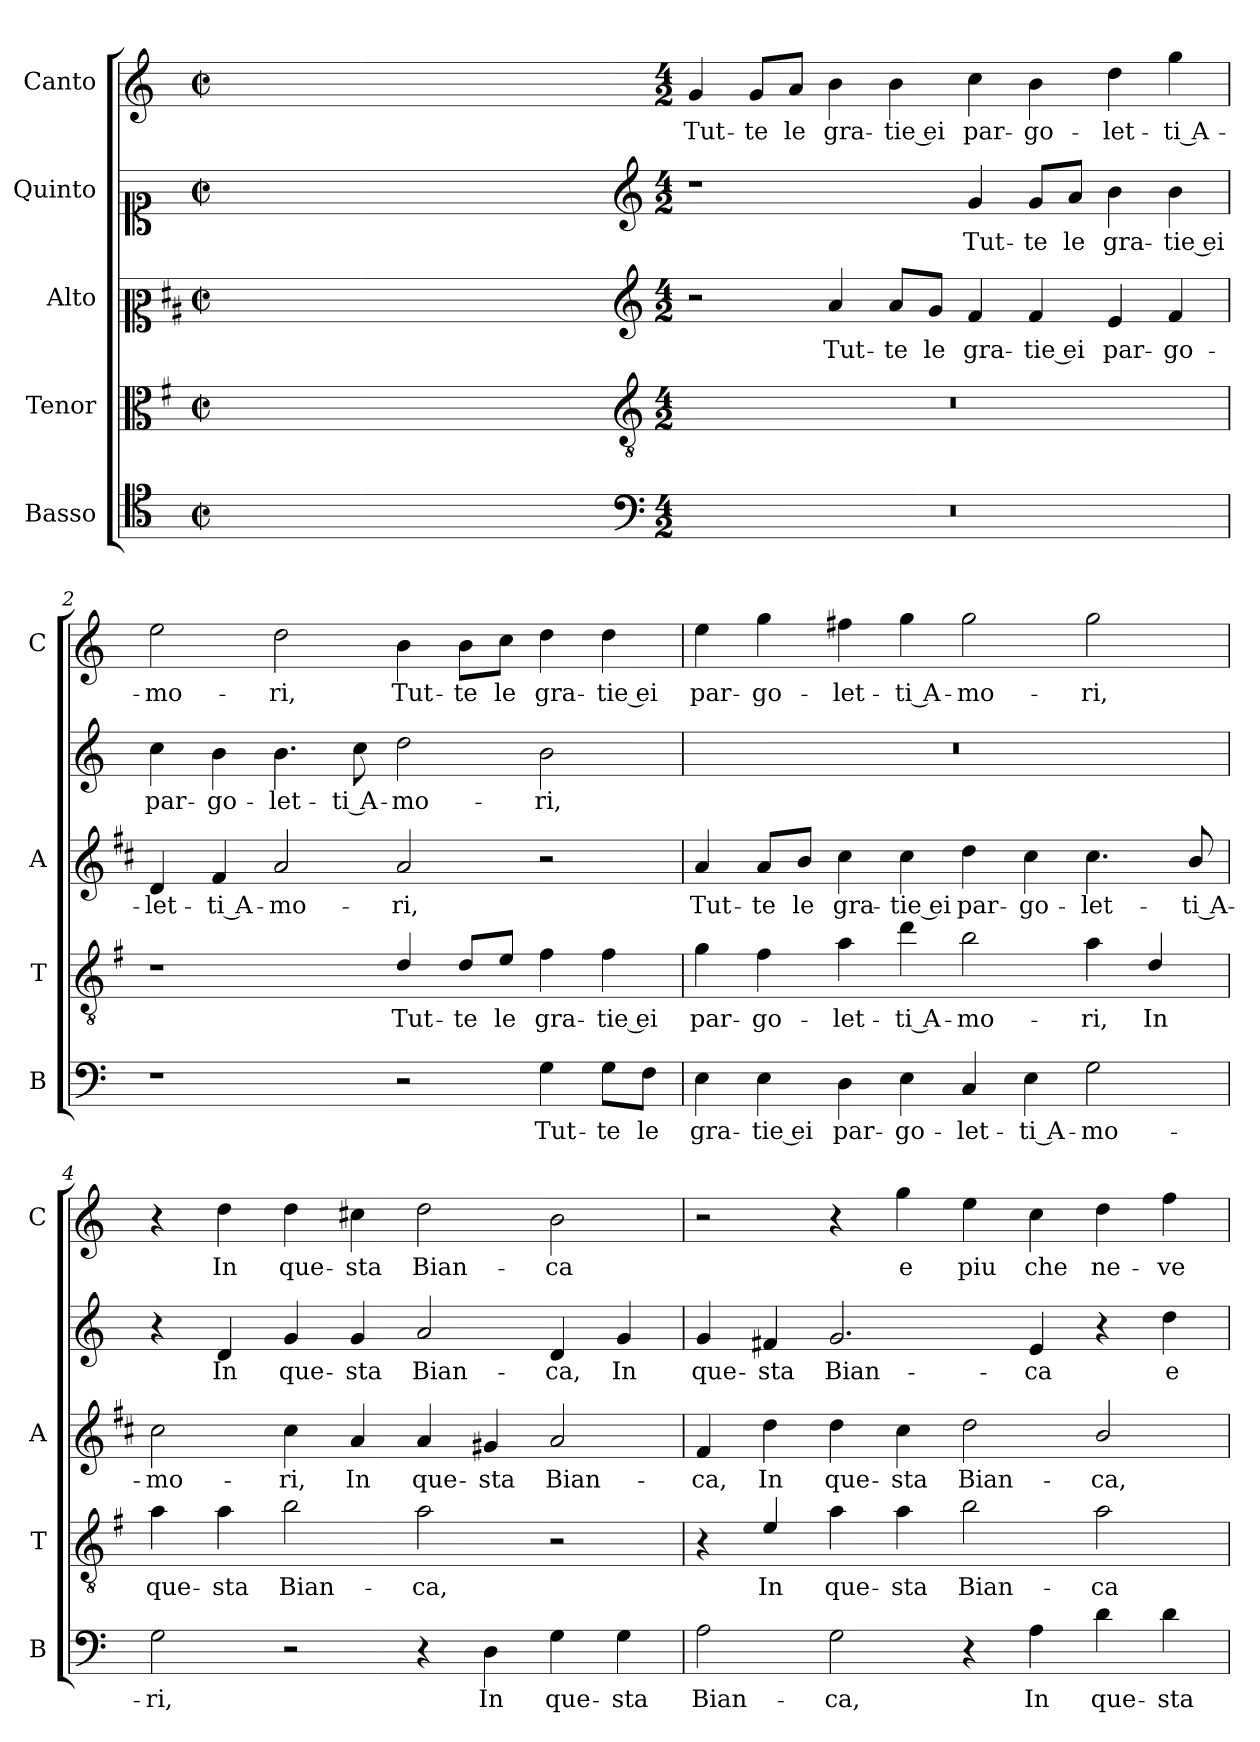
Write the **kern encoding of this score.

**kern	**text	**kern	**text	**kern	**text	**kern	**text	**kern	**text
*part5	*part5	*part4	*part4	*part3	*part3	*part2	*part2	*part1	*part1
*staff5	*staff5	*staff4	*staff4	*staff3	*staff3	*staff2	*staff2	*staff1	*staff1
*I"Basso	*	*I"Tenor	*	*I"Alto	*	*I"Quinto	*	*I"Canto	*
*I'B	*	*I'T	*	*I'A	*	*	*	*I'C	*
*clefC4	*	*clefC3	*	*clefC2	*	*clefC1	*	*clefG2	*
*	*	*ITrd4c7	*	*ITrd1c2	*	*	*	*	*
*k[]	*	*k[]	*	*k[]	*	*k[]	*	*k[]	*
*C:	*	*C:	*	*C:	*	*C:	*	*C:	*
*M2/2	*	*M2/2	*	*M2/2	*	*M2/2	*	*M2/2	*
*met(c|)	*	*met(c|)	*	*met(c|)	*	*met(c|)	*	*met(c|)	*
=	=	=	=	=	=	=	=	=	=
1ryy	.	1ryy	.	1ryy	.	1ryy	.	1ryy	.
=1X-	=1X-	=1X-	=1X-	=1X-	=1X-	=1X-	=1X-	=1X-	=1X-
4ryy	.	4ryy	.	4ryy	.	4ryy	.	4ryy	.
4ryy	.	4ryy	.	4ryy	.	4ryy	.	4ryy	.
4ryy	.	4ryy	.	4ryy	.	4ryy	.	4ryy	.
4ryy	.	4ryy	.	4ryy	.	4ryy	.	4ryy	.
=1-	=1-	=1-	=1-	=1-	=1-	=1-	=1-	=1-	=1-
*clefF4	*	*clefGv2	*	*clefG2	*	*clefG2	*	*	*
*M4/2	*	*M4/2	*	*M4/2	*	*M4/2	*	*M4/2	*
!	!	!	!	!	!	!	!	!	!LO:LY:b
0r	.	0r	.	2r	.	1r	.	4g/	Tut-
!	!	!	!	!	!	!	!	!	!LO:LY:b
.	.	.	.	.	.	.	.	8g/L	-te
!	!	!	!	!	!	!	!	!	!LO:LY:b
.	.	.	.	.	.	.	.	8a/J	le
!	!	!	!	!	!LO:LY:b	!	!	!	!LO:LY:b
.	.	.	.	4g/	Tut-	.	.	4b\	gra-
!	!	!	!	!	!LO:LY:b	!	!	!	!LO:LY:b
.	.	.	.	8g/L	-te	.	.	4b\	-tie ei
!	!	!	!	!	!LO:LY:b	!	!	!	!
.	.	.	.	8f/J	le	.	.	.	.
!	!	!	!	!	!LO:LY:b	!	!LO:LY:b	!	!LO:LY:b
.	.	.	.	4e/	gra-	4g/	Tut-	4cc\	par-
!	!	!	!	!	!LO:LY:b	!	!LO:LY:b	!	!LO:LY:b
.	.	.	.	4e/	-tie ei	8g/L	-te	4b\	-go-
!	!	!	!	!	!	!	!LO:LY:b	!	!
.	.	.	.	.	.	8a/J	le	.	.
!	!	!	!	!	!LO:LY:b	!	!LO:LY:b	!	!LO:LY:b
.	.	.	.	4d/	par-	4b\	gra-	4dd\	-let-
!	!	!	!	!	!LO:LY:b	!	!LO:LY:b	!	!LO:LY:b
.	.	.	.	4e/	-go-	4b\	-tie ei	4gg\	-ti A-
=2	=2	=2	=2	=2	=2	=2	=2	=2	=2
!	!	!	!	!	!LO:LY:b	!	!LO:LY:b	!	!LO:LY:b
1r	.	1r	.	4c/	-let-	4cc\	par-	2ee\	-mo-
!	!	!	!	!	!LO:LY:b	!	!LO:LY:b	!	!
.	.	.	.	4e/	-ti A-	4b\	-go-	.	.
!	!	!	!	!	!LO:LY:b	!	!LO:LY:b	!	!LO:LY:b
.	.	.	.	2g/	-mo-	4.b\	-let-	2dd\	-ri,
!	!	!	!	!	!	!	!LO:LY:b	!	!
.	.	.	.	.	.	8cc\	-ti A-	.	.
!	!	!	!LO:LY:b	!	!LO:LY:b	!	!LO:LY:b	!	!LO:LY:b
2r	.	4G/	Tut-	2g/	-ri,	2dd\	-mo-	4b\	Tut-
!	!	!	!LO:LY:b	!	!	!	!	!	!LO:LY:b
.	.	8G/L	-te	.	.	.	.	8b\L	-te
!	!	!	!LO:LY:b	!	!	!	!	!	!LO:LY:b
.	.	8A/J	le	.	.	.	.	8cc\J	le
!	!LO:LY:b	!	!LO:LY:b	!	!	!	!LO:LY:b	!	!LO:LY:b
4G\	Tut-	4B\	gra-	2r	.	2b\	-ri,	4dd\	gra-
!	!LO:LY:b	!	!LO:LY:b	!	!	!	!	!	!LO:LY:b
8G\L	-te	4B\	-tie ei	.	.	.	.	4dd\	-tie ei
!	!LO:LY:b	!	!	!	!	!	!	!	!
8F\J	le	.	.	.	.	.	.	.	.
!!LO:LB:g=z
=3	=3	=3	=3	=3	=3	=3	=3	=3	=3
!	!LO:LY:b	!	!LO:LY:b	!	!LO:LY:b	!	!	!	!LO:LY:b
4E\	gra-	4c\	par-	4g/	Tut-	0r	.	4ee\	par-
!	!LO:LY:b	!	!LO:LY:b	!	!LO:LY:b	!	!	!	!LO:LY:b
4E\	-tie ei	4B\	-go-	8g/L	-te	.	.	4gg\	-go-
!	!	!	!	!	!LO:LY:b	!	!	!	!
.	.	.	.	8a/J	le	.	.	.	.
!	!LO:LY:b	!	!LO:LY:b	!	!LO:LY:b	!	!	!	!LO:LY:b
4D\	par-	4d\	-let-	4b\	gra-	.	.	4ff#X\	-let-
!	!LO:LY:b	!	!LO:LY:b	!	!LO:LY:b	!	!	!	!LO:LY:b
4E\	-go-	4g\	-ti A-	4b\	-tie ei	.	.	4gg\	-ti A-
!	!LO:LY:b	!	!LO:LY:b	!	!LO:LY:b	!	!	!	!LO:LY:b
4C/	-let-	2e\	-mo-	4cc\	par-	.	.	2gg\	-mo-
!	!LO:LY:b	!	!	!	!LO:LY:b	!	!	!	!
4E\	-ti A-	.	.	4b\	-go-	.	.	.	.
!	!LO:LY:b	!	!LO:LY:b	!	!LO:LY:b	!	!	!	!LO:LY:b
2G\	-mo-	4d\	-ri,	4.b\	-let-	.	.	2gg\	-ri,
!	!	!	!LO:LY:b	!	!	!	!	!	!
.	.	4G/	In	.	.	.	.	.	.
!	!	!	!	!	!LO:LY:b	!	!	!	!
.	.	.	.	8a/	-ti A-	.	.	.	.
=4	=4	=4	=4	=4	=4	=4	=4	=4	=4
!	!LO:LY:b	!	!LO:LY:b	!	!LO:LY:b	!	!	!	!
2G\	-ri,	4d\	que-	2b\	-mo-	4r	.	4r	.
!	!	!	!LO:LY:b	!	!	!	!LO:LY:b	!	!LO:LY:b
.	.	4d\	-sta	.	.	4d/	In	4dd\	In
!	!	!	!LO:LY:b	!	!LO:LY:b	!	!LO:LY:b	!	!LO:LY:b
2r	.	2e\	Bian-	4b\	-ri,	4g/	que-	4dd\	que-
!	!	!	!	!	!LO:LY:b	!	!LO:LY:b	!	!LO:LY:b
.	.	.	.	4g/	In	4g/	-sta	4cc#X\	-sta
!	!	!	!LO:LY:b	!	!LO:LY:b	!	!LO:LY:b	!	!LO:LY:b
4r	.	2d\	-ca,	4g/	que-	2a/	Bian-	2dd\	Bian-
!	!LO:LY:b	!	!	!	!LO:LY:b	!	!	!	!
4D\	In	.	.	4f#X/	-sta	.	.	.	.
!	!LO:LY:b	!	!	!	!LO:LY:b	!	!LO:LY:b	!	!LO:LY:b
4G\	que-	2r	.	2g/	Bian-	4d/	-ca,	2b\	-ca
!	!LO:LY:b	!	!	!	!	!	!LO:LY:b	!	!
4G\	-sta	.	.	.	.	4g/	In	.	.
=5	=5	=5	=5	=5	=5	=5	=5	=5	=5
!	!LO:LY:b	!	!	!	!LO:LY:b	!	!LO:LY:b	!	!
2A\	Bian-	4r	.	4e/	-ca,	4g/	que-	2r	.
!	!	!	!LO:LY:b	!	!LO:LY:b	!	!LO:LY:b	!	!
.	.	4A/	In	4cc\	In	4f#X/	-sta	.	.
!	!LO:LY:b	!	!LO:LY:b	!	!LO:LY:b	!	!LO:LY:b	!	!
2G\	-ca,	4d\	que-	4cc\	que-	2.g/	Bian-	4r	.
!	!	!	!LO:LY:b	!	!LO:LY:b	!	!	!	!LO:LY:b
.	.	4d\	-sta	4b\	-sta	.	.	4gg\	e
!	!	!	!LO:LY:b	!	!LO:LY:b	!	!	!	!LO:LY:b
4r	.	2e\	Bian-	2cc\	Bian-	.	.	4ee\	piu
!	!LO:LY:b	!	!	!	!	!	!LO:LY:b	!	!LO:LY:b
4A\	In	.	.	.	.	4e/	-ca	4cc\	che
!	!LO:LY:b	!	!LO:LY:b	!	!LO:LY:b	!	!	!	!LO:LY:b
4d\	que-	2d\	-ca	2a/	-ca,	4r	.	4dd\	ne-
!	!LO:LY:b	!	!	!	!	!	!LO:LY:b	!	!LO:LY:b
4d\	-sta	.	.	.	.	4dd\	e	4ff\	-ve
=	=	=	=	=	=	=	=	=	=
*-	*-	*-	*-	*-	*-	*-	*-	*-	*-
